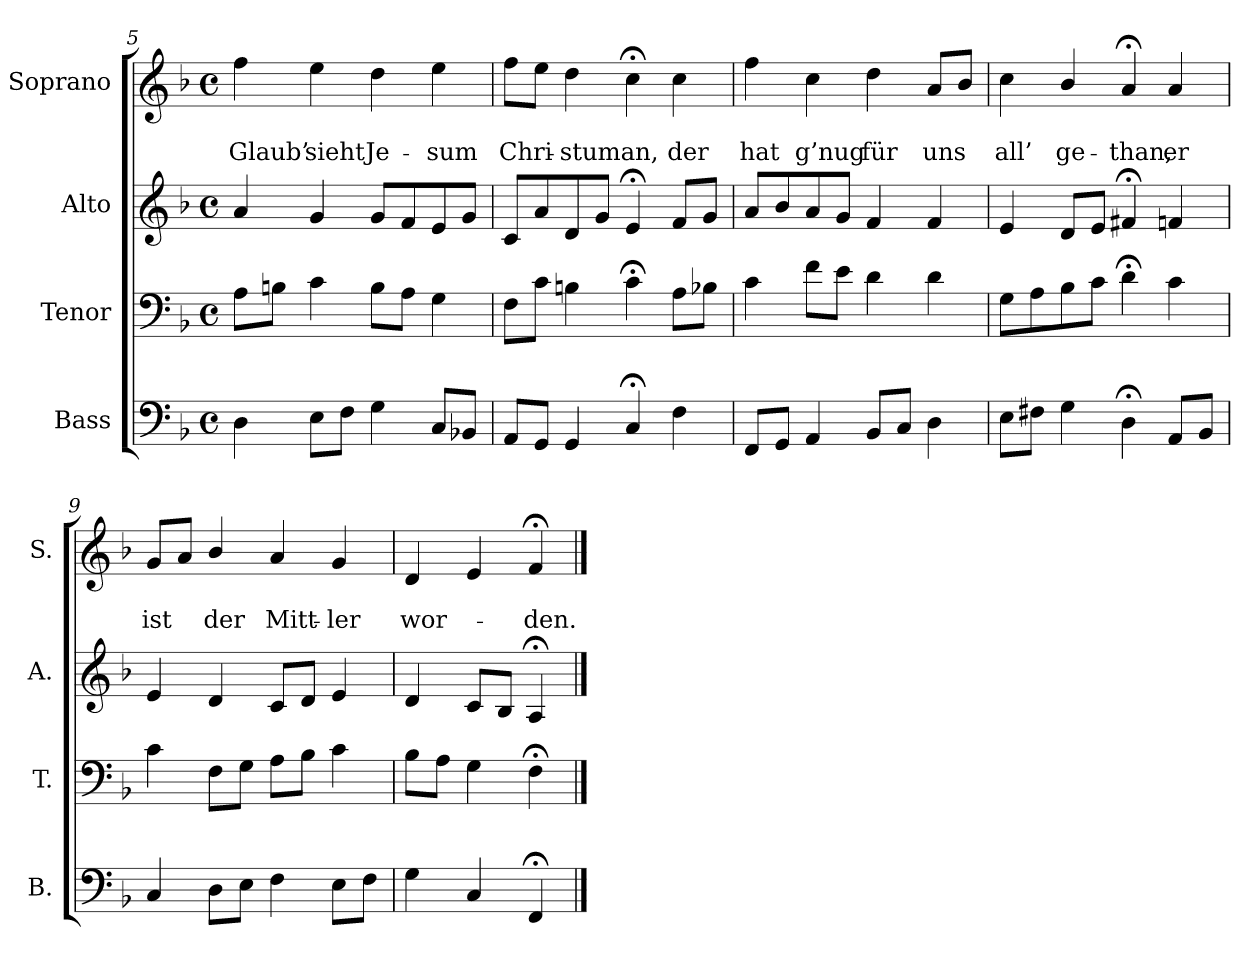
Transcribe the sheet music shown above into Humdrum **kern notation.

**kern	**kern	**kern	**kern	**text	**text
*part4	*part3	*part2	*part1	*part1	*part1
*staff4	*staff3	*staff2	*staff1	*staff1	*staff1
*I"Bass	*I"Tenor	*I"Alto	*I"Soprano	*	*
*I'B.	*I'T.	*I'A.	*I'S.	*	*
*clefF4	*clefF4	*clefG2	*clefG2	*	*
*k[b-]	*k[b-]	*k[b-]	*k[b-]	*	*
*F:	*F:	*F:	*F:	*	*
*M4/4	*M4/4	*M4/4	*M4/4	*	*
*met(c)	*met(c)	*met(c)	*met(c)	*	*
=5	=5	=5	=5	=5	=5
4D\	8A\L	4a/	4ff\	.	Glaub’
.	8Bn\J	.	.	.	.
8E\L	4c\	4g/	4ee\	.	sieht
8F\J	.	.	.	.	.
4G\	8B\L	8g/L	4dd\	.	Je-
.	8A\J	8f/	.	.	.
8C/L	4G\	8e/	4ee\	.	-sum
8BB-X/J	.	8g/J	.	.	.
=6	=6	=6	=6	=6	=6
8AA/L	8F\L	8c/L	8ff\L	.	Chri-
8GG/J	8c\J	8a/	8ee\J	.	.
4GG/	4Bn\	8d/	4dd\	.	-stum
.	.	8g/J	.	.	.
4C;</	4c;<\	4e;</	4cc;<\	.	an,
4F\	8A\L	8f/L	4cc\	.	der
.	8B-X\J	8g/J	.	.	.
=7	=7	=7	=7	=7	=7
8FF/L	4c\	8a/L	4ff\	.	hat
8GG/J	.	8b-/	.	.	.
4AA/	8f\L	8a/	4cc\	.	g’nug
.	8e\J	8g/J	.	.	.
8BB-/L	4d\	4f/	4dd\	.	für
8C/J	.	.	.	.	.
4D\	4d\	4f/	8a/L	.	uns
.	.	.	8b-/J	.	.
!!LO:PB:g=z
=8	=8	=8	=8	=8	=8
8E\L	8G\L	4e/	4cc\	.	all’
8F#X\J	8A\	.	.	.	.
4G\	8B-\	8d/L	4b-/	.	ge-
.	8c\J	8e/J	.	.	.
4D;<\	4d;<\	4f#X;</	4a;</	.	-than,
8AA/L	4c\	4fn/	4a/	.	er
8BB-/J	.	.	.	.	.
=9	=9	=9	=9	=9	=9
4C/	4c\	4e/	8g/L	.	ist
.	.	.	8a/J	.	.
8D\L	8F\L	4d/	4b-/	.	der
8E\J	8G\J	.	.	.	.
4F\	8A\L	8c/L	4a/	.	Mitt-
.	8B-\J	8d/J	.	.	.
8E\L	4c\	4e/	4g/	.	-ler
8F\J	.	.	.	.	.
=10	=10	=10	=10	=10	=10
4G\	8B-\L	4d/	4d/	.	wor-
.	8A\J	.	.	.	.
4C/	4G\	8c/L	4e/	.	.
.	.	8B-/J	.	.	.
4FF;</	4F;<\	4A;</	4f;</	.	-den.
==	==	==	==	==	==
*-	*-	*-	*-	*-	*-
